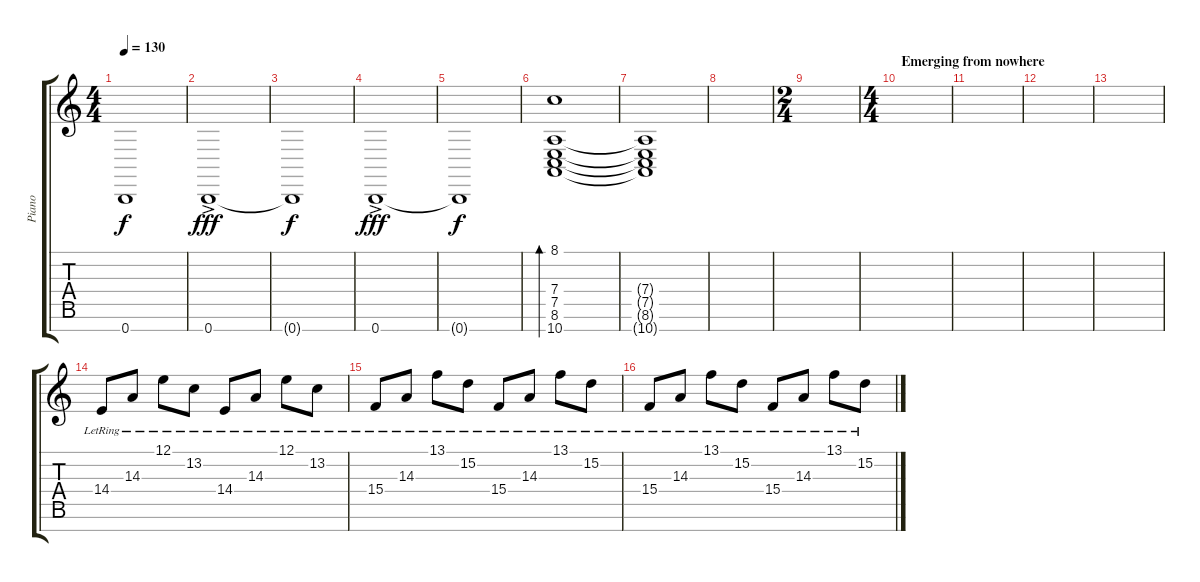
\track ("Piano" "Piano") {instrument acousticgrandpiano}
\staff {score tabs}
\tuning (E4 B3 G3 D3 A2 E2 B1) {hide}
\ts (4 4)
\tempo 130
\clef g2
\ks c
0.7{t}.1{dy f} |
0.7{ac}.1{dy fff} |
0.7{t}.1{dy f} |
0.7{ac}.1{dy fff volume 7} |
0.7{t}.1{dy f} |
(8.1 7.4 7.5 8.6 10.7).1{bd 480 volume 14} |
(7.4{t} 7.5{t} 8.6{t} 10.7{t}).1 |
|
\ts (2 4)
|
\ts (4 4)
\section ("" "Emerging from nowhere")
|
|
|
|
14.4{lr}.8{volume 12 balance 1} 14.3{lr}.8 12.1{lr}.8 13.2{lr}.8 14.4{lr}.8 14.3{lr}.8 12.1{lr}.8 13.2{lr}.8 |
15.4{lr}.8 14.3{lr}.8 13.1{lr}.8 15.2{lr}.8 15.4{lr}.8 14.3{lr}.8 13.1{lr}.8 15.2{lr}.8 |
15.4{lr}.8 14.3{lr}.8 13.1{lr}.8 15.2{lr}.8 15.4{lr}.8 14.3{lr}.8 13.1{lr}.8 15.2{lr}.8
